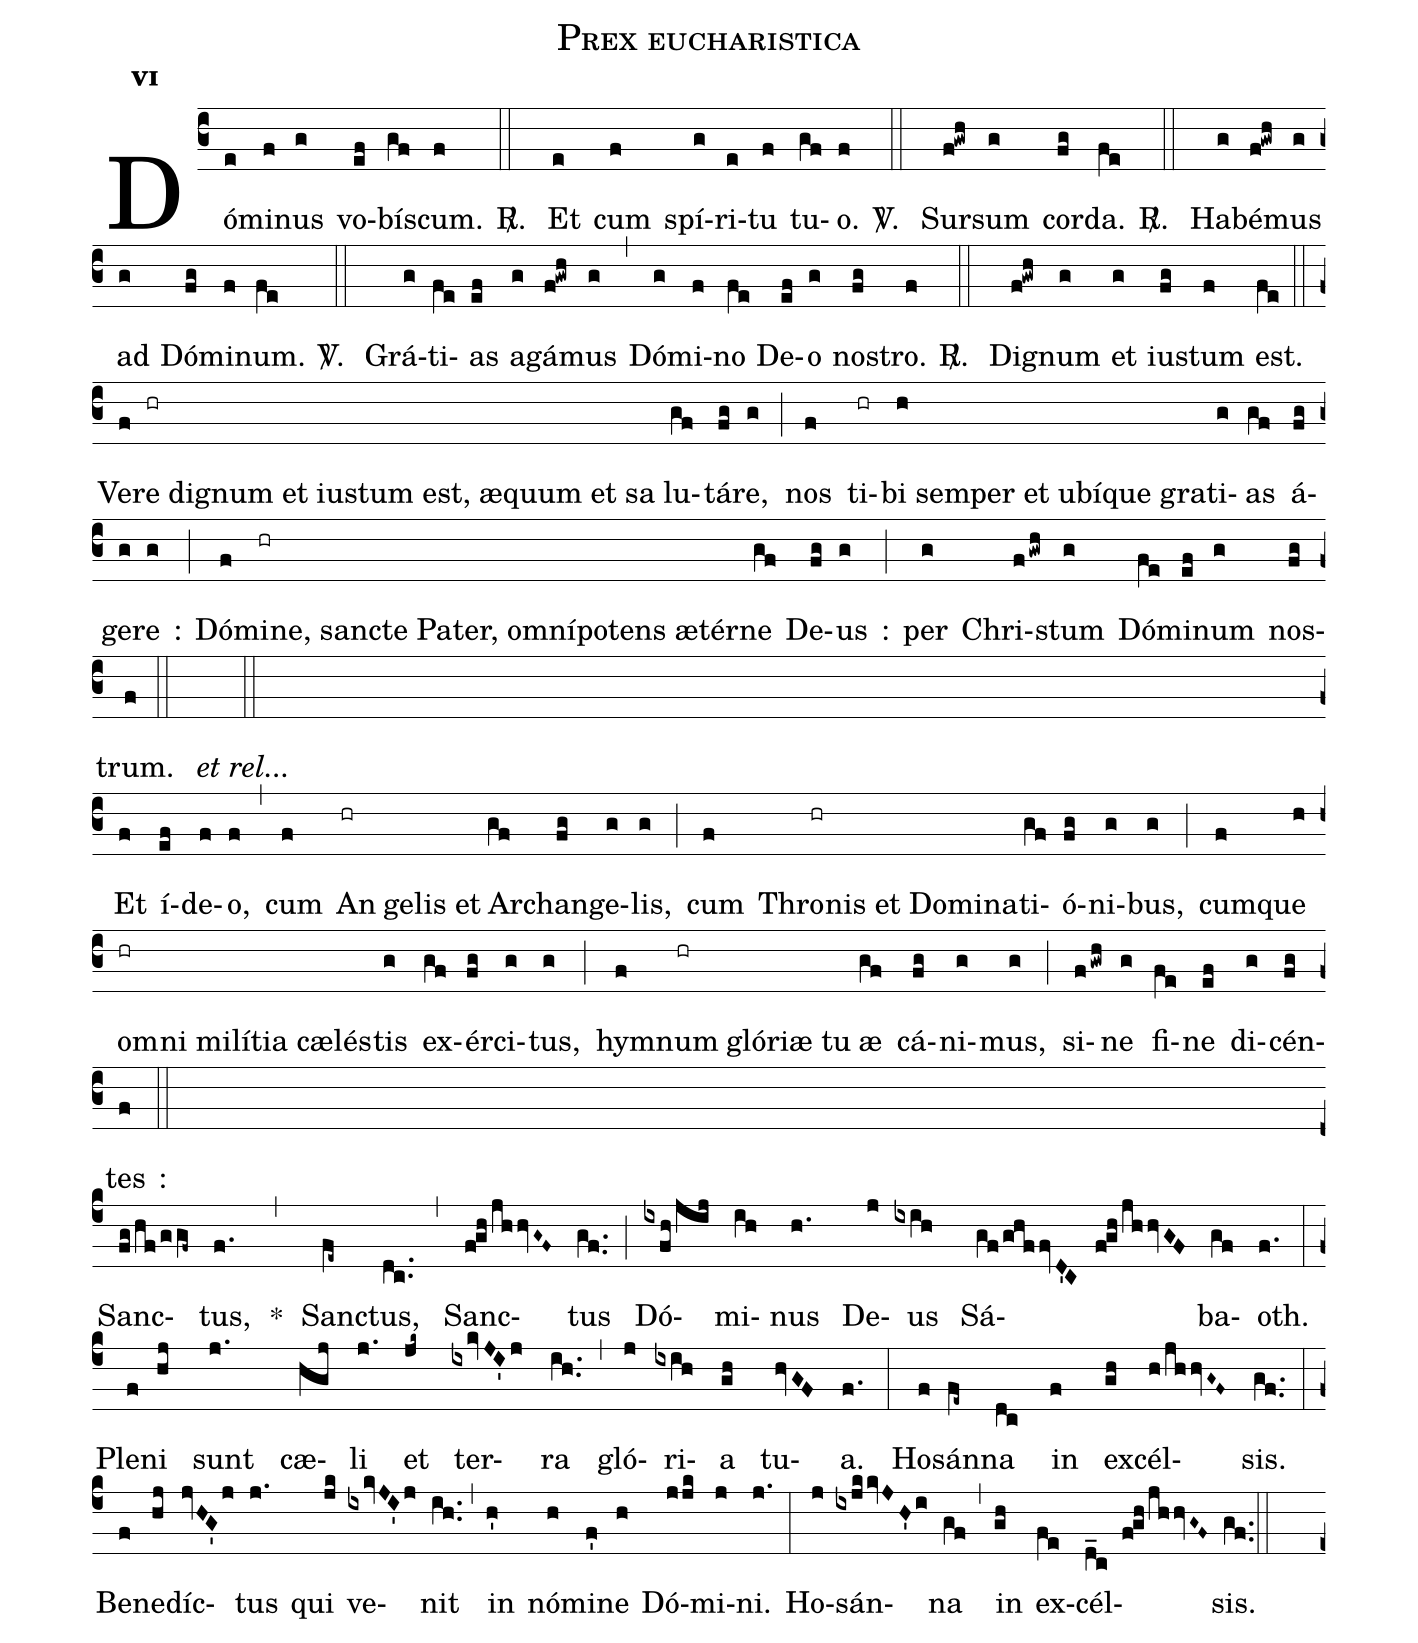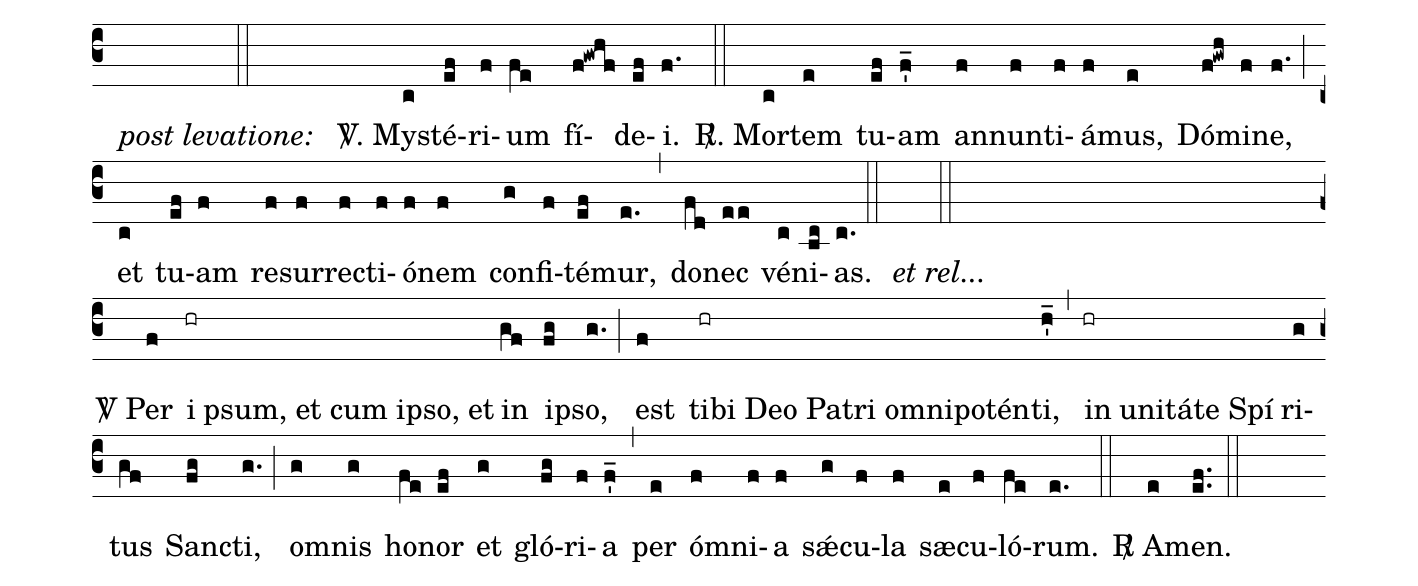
name:Prex eucharistica;
mode:6;
%%
name: Prex eucharistica;
title: Prex eucharistica;
user-notes: ;
commentary: ;
annotation: ;
text-right: Praefatio de Dominicis per annum
%%
(c3)Dó(e)mi(f)nus(g) vo(ef)bís(gf)cum.(f)
<sp>R/</sp>. (::) Et(e) cum(f) spí(g)ri(e)tu(f) tu(gf)o.(f)
<sp>V/</sp>. (::) Sur(f!gwh)sum(g) cor(fg)da.(fe)
<sp>R/</sp>. (::) Ha(g)bé(f!gwh)mus(g) ad(g) Dó(fg)mi(f)num.(fe)
<sp>V/</sp>. (::) Grá(g)ti(fe)as(ef) a(g)gá(f!gwh)mus(g) (,)
Dó(g)mi(f)no(fe) De(ef)o(g) no(fg)stro.(f)
<sp>R/</sp>. (::) Di(f!gwh)gnum(g) et(g) iu(fg)stum(f) est.(fe) (::z)
Ve(f)re(hr) dignum et iustum est, <sp>ae</sp>quum et sa()lu(gf)tá(fg)re,(g) (;) nos(f) ti(hr)bi semper et ubíque gra(h)ti(g)as(gf) á(fg)ge(g)re(g) :(;) Dó(f)mi(hr)ne, sancte Pater, omnípotens <sp>ae</sp>tér()ne(gf) De(fg)us(g) :(;) per(g) Chri(fgwh)stum(g) Dó(fe)mi(ef)num(g) nos(fg)trum.(f) (::)
<i>et rel...</i> (::Z)
Et(f) í-(ef)de-(f)o,(f) (,) cum(f) An(hr)gelis  et() Ar(gf)chan(fg)ge-(g)lis,(g) (;) cum(f) Thro(hr)nis et Domina()ti(gf)ó-(fg)ni-(g)bus,(g) (;)
cum(f)que(hz) om(hr)ni milítia c<sp>ae</sp>lés()tis(g) ex(gf)ér(fg)ci(g)tus,(g) (;) hym(f)num(hr) glóri<sp>ae</sp> tu()<sp>ae</sp>(gf) cá-(fg)ni-(g)mus,(g) (;) si(fgwh)ne(g) fi(fe)ne(ef) di(g)cén(fg)tes(f) :(::c4Z)
%%
Sanc(fg/hf/ggf~)tus,(f.) *(,) Sanc(fe~)tus,(dc..) (,) Sanc(fghjhhvG~F~)tus(gf..) (;) Dó(ixfh/jij)mi(ih)nus(h.) De(j)us(ixih) Sá(gf/ghffvD'C fghjhhvGF)ba(gf)oth.(f.) (:z)
Ple(f)ni(hj) sunt(j.) cæ(hgj)li(j.) et(jk~) ter(ixkvJI'j)ra(ih..) (,) gló(j)ri(ixih)a(gh) tu(hvGF)a.(f.) (:)
Ho(f)sán(fe~)na(dc) in(f) ex(gh)cél(h/jhhvG~F~)sis.(gf..) (:z)
Be(f)ne(hj)díc(jvHG'j)tus(j.) qui(jk) ve(ixkvJI'j)nit(ih..) (,) in(h') nó(h)mi(f')ne(h) Dó(jjk)mi(j)ni.(j.) (:)
Ho(j)sán(ixjkkvJH'i)na(gf) (,) in(gh) ex(fe)cél(d_c fghjhhvG~F~)sis.(gf..) (::c3Z)
%%
<i>post levatione:</i> (::) <sp>V/</sp>. My(c)sté(ef)ri(f)um(fe) fí(f!gwhf)de(ef)i.(f.) (::) <sp>R/</sp>. Mor(c)tem(e) tu(ef)am(f'_) an(f)nun(f)ti(f)á(f)mus,(e) Dó(f!gwh)mi(f)ne,(f.) (;) et(c) tu(ef)am(f) re(f)sur(f)re(f)cti(f)ó(f)nem(f) con(g)fi(f)té(ef)mur,(e.) (,) do(fd)nec(ee) vé(c)ni(bc)as.(c.) (::) <i>et rel...</i> (::Z)
<sp>V/</sp> Per(f) i(hr)psum, et cum ipso, et() in(gf) i(fg)pso,(g.) (;) est(f) ti(hr)bi Deo Patri omnipotén()ti,(h'_) (,) in(hr) unitáte Spí()ri(g)tus(gf) San(fg)cti,(g.) (;) o(g)mnis(g) ho(fe)nor(ef) et(g) gló(fg)ri(f)a(f'_) (,) per(e) ó(f)mni(f)a(f) sǽ(g)cu(f)la(f) sæ(e)cu(f)ló(fe)rum.(e.) (::)
<sp>R/</sp> A(e)men.(ef..) (::)
